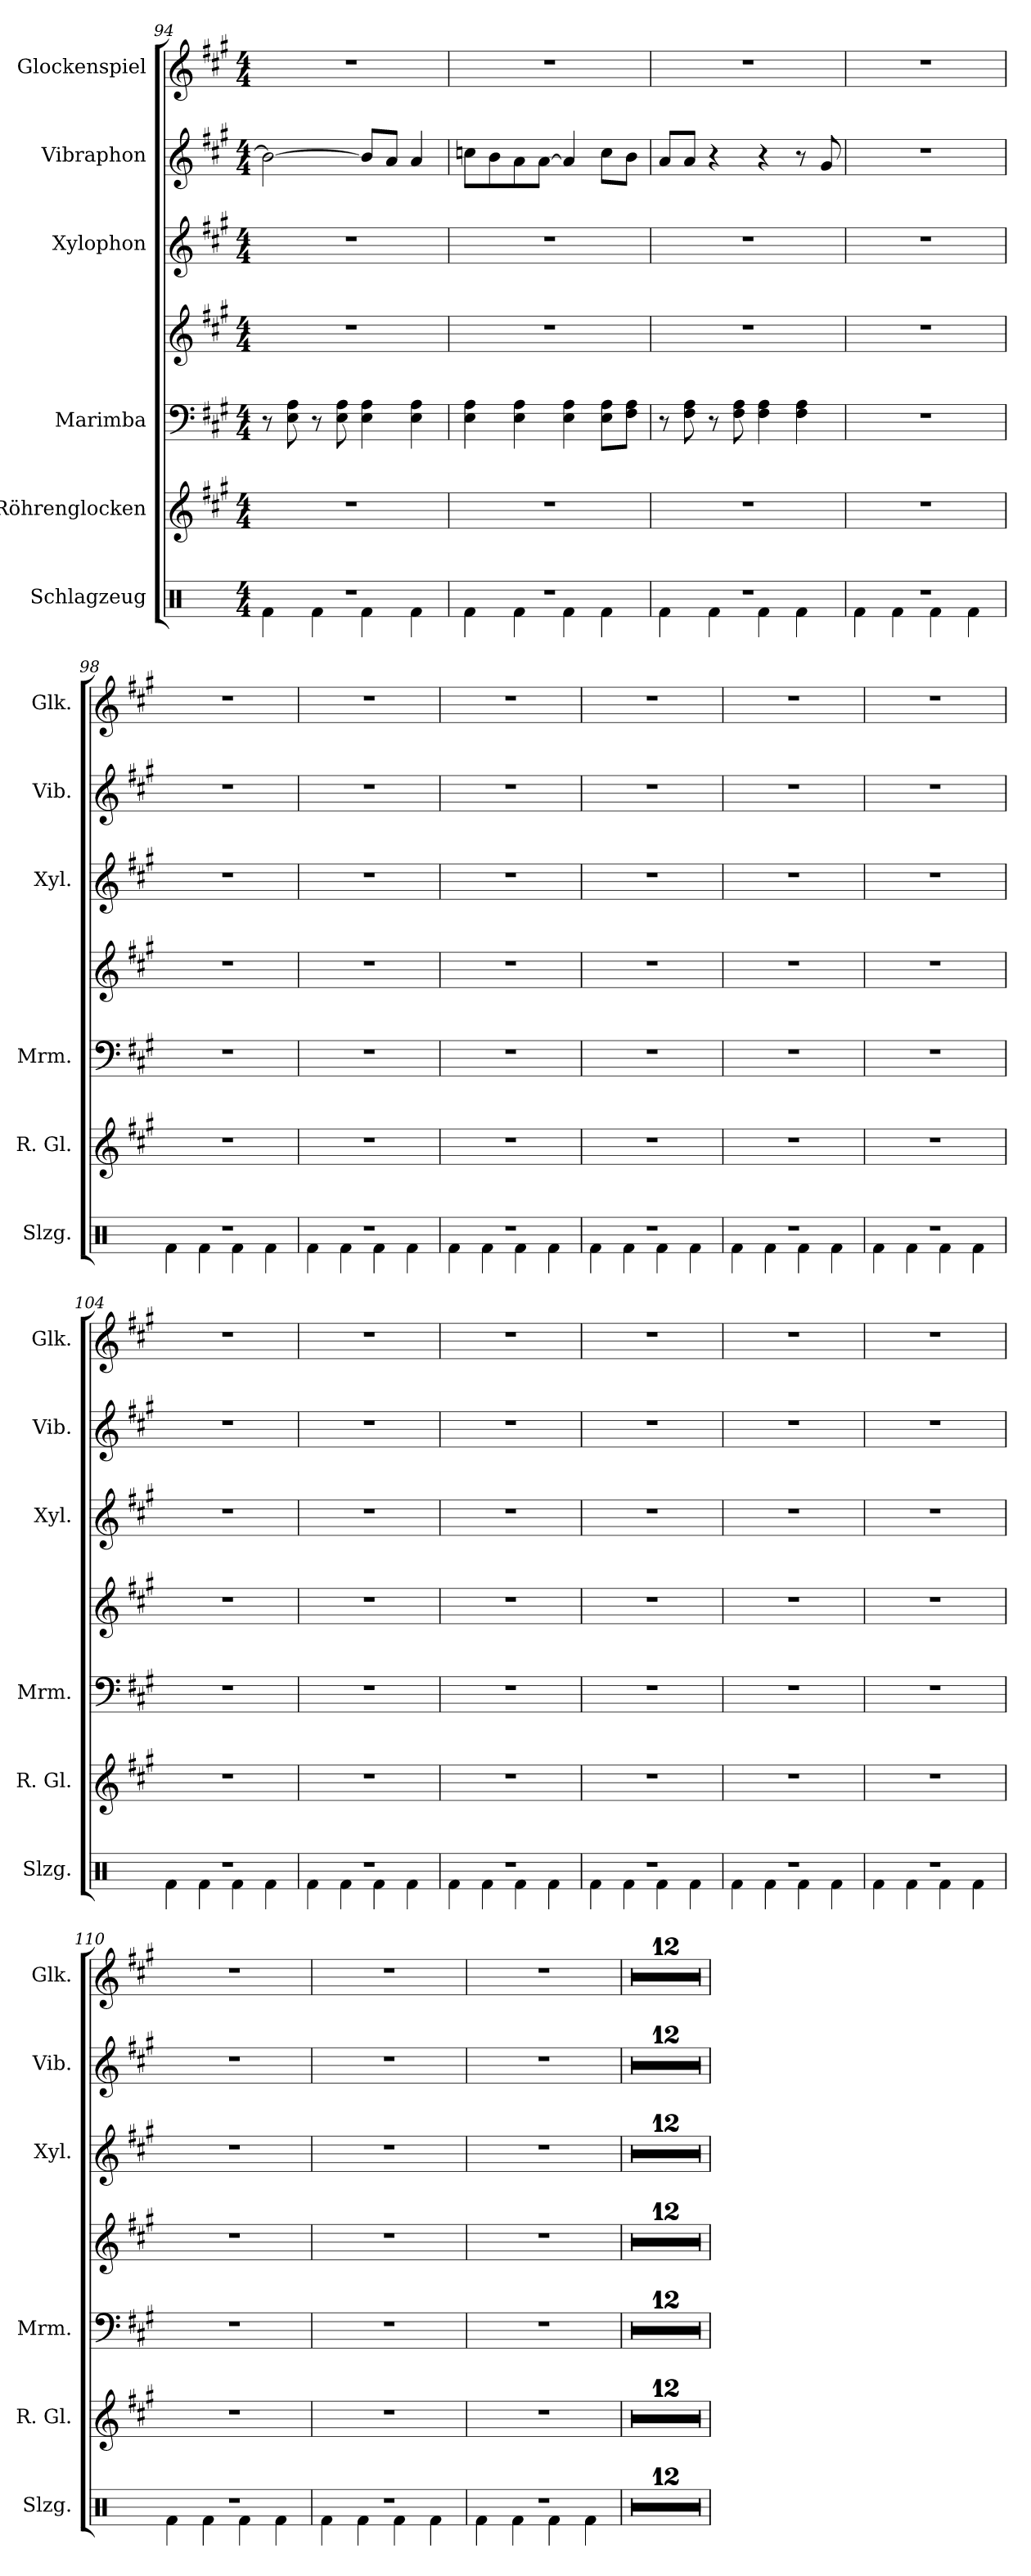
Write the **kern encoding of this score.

**kern	**kern	**kern	**kern	**kern	**kern	**kern
*part6	*part5	*part4	*part4	*part3	*part2	*part1
*staff7	*staff6	*staff5	*staff4	*staff3	*staff2	*staff1
*I"Schlagzeug	*I"Röhrenglocken	*I"Marimba	*	*I"Xylophon	*I"Vibraphon	*I"Glockenspiel
*I'Slzg.	*I'R. Gl.	*I'Mrm.	*	*I'Xyl.	*I'Vib.	*I'Glk.
*clefX	*clefG2	*clefF4	*clefG2	*clefG2	*clefG2	*clefG2
*	*	*	*	*ITrd-7c-12	*	*ITrd-14c-24
*k[]	*k[f#c#g#]	*k[f#c#g#]	*k[f#c#g#]	*k[f#c#g#]	*k[f#c#g#]	*k[f#c#g#]
*M4/4	*M4/4	*M4/4	*M4/4	*M4/4	*M4/4	*M4/4
=94	=94	=94	=94	=94	=94	=94
*^	*	*	*	*	*	*
1r	4Rf\	1r	8r	1r	1r	2b\_	1r
.	.	.	8E\ 8A\	.	.	.	.
.	4Rf\	.	8r	.	.	.	.
.	.	.	8E\ 8A\	.	.	.	.
.	4Rf\	.	4E\ 4A\	.	.	8b/L]	.
.	.	.	.	.	.	8a/J	.
.	4Rf\	.	4E\ 4A\	.	.	4a/	.
=95	=95	=95	=95	=95	=95	=95	=95
1r	4Rf\	1r	4E\ 4A\	1r	1r	8ccn\L	1r
.	.	.	.	.	.	8b\	.
.	4Rf\	.	4E\ 4A\	.	.	8a\	.
.	.	.	.	.	.	[8a\J	.
.	4Rf\	.	4E\ 4A\	.	.	4a/]	.
.	4Rf\	.	8E\ 8A\L	.	.	8cc\L	.
.	.	.	8F#\ 8A\J	.	.	8b\J	.
=96	=96	=96	=96	=96	=96	=96	=96
1r	4Rf\	1r	8r	1r	1r	8a/L	1r
.	.	.	8F#\ 8A\	.	.	8a/J	.
.	4Rf\	.	8r	.	.	4r	.
.	.	.	8F#\ 8A\	.	.	.	.
.	4Rf\	.	4F#\ 4A\	.	.	4r	.
.	4Rf\	.	4F#\ 4A\	.	.	8r	.
.	.	.	.	.	.	8g#/	.
!!LO:PB:g=z
=97	=97	=97	=97	=97	=97	=97	=97
1r	4Rf\	1r	1r	1r	1r	1r	1r
.	4Rf\	.	.	.	.	.	.
.	4Rf\	.	.	.	.	.	.
.	4Rf\	.	.	.	.	.	.
=98	=98	=98	=98	=98	=98	=98	=98
1r	4Rf\	1r	1r	1r	1r	1r	1r
.	4Rf\	.	.	.	.	.	.
.	4Rf\	.	.	.	.	.	.
.	4Rf\	.	.	.	.	.	.
=99	=99	=99	=99	=99	=99	=99	=99
1r	4Rf\	1r	1r	1r	1r	1r	1r
.	4Rf\	.	.	.	.	.	.
.	4Rf\	.	.	.	.	.	.
.	4Rf\	.	.	.	.	.	.
=100	=100	=100	=100	=100	=100	=100	=100
1r	4Rf\	1r	1r	1r	1r	1r	1r
.	4Rf\	.	.	.	.	.	.
.	4Rf\	.	.	.	.	.	.
.	4Rf\	.	.	.	.	.	.
=101	=101	=101	=101	=101	=101	=101	=101
1r	4Rf\	1r	1r	1r	1r	1r	1r
.	4Rf\	.	.	.	.	.	.
.	4Rf\	.	.	.	.	.	.
.	4Rf\	.	.	.	.	.	.
=102	=102	=102	=102	=102	=102	=102	=102
1r	4Rf\	1r	1r	1r	1r	1r	1r
.	4Rf\	.	.	.	.	.	.
.	4Rf\	.	.	.	.	.	.
.	4Rf\	.	.	.	.	.	.
=103	=103	=103	=103	=103	=103	=103	=103
1r	4Rf\	1r	1r	1r	1r	1r	1r
.	4Rf\	.	.	.	.	.	.
.	4Rf\	.	.	.	.	.	.
.	4Rf\	.	.	.	.	.	.
!!LO:PB:g=z
=104	=104	=104	=104	=104	=104	=104	=104
1r	4Rf\	1r	1r	1r	1r	1r	1r
.	4Rf\	.	.	.	.	.	.
.	4Rf\	.	.	.	.	.	.
.	4Rf\	.	.	.	.	.	.
=105	=105	=105	=105	=105	=105	=105	=105
1r	4Rf\	1r	1r	1r	1r	1r	1r
.	4Rf\	.	.	.	.	.	.
.	4Rf\	.	.	.	.	.	.
.	4Rf\	.	.	.	.	.	.
=106	=106	=106	=106	=106	=106	=106	=106
1r	4Rf\	1r	1r	1r	1r	1r	1r
.	4Rf\	.	.	.	.	.	.
.	4Rf\	.	.	.	.	.	.
.	4Rf\	.	.	.	.	.	.
=107	=107	=107	=107	=107	=107	=107	=107
1r	4Rf\	1r	1r	1r	1r	1r	1r
.	4Rf\	.	.	.	.	.	.
.	4Rf\	.	.	.	.	.	.
.	4Rf\	.	.	.	.	.	.
=108	=108	=108	=108	=108	=108	=108	=108
1r	4Rf\	1r	1r	1r	1r	1r	1r
.	4Rf\	.	.	.	.	.	.
.	4Rf\	.	.	.	.	.	.
.	4Rf\	.	.	.	.	.	.
=109	=109	=109	=109	=109	=109	=109	=109
1r	4Rf\	1r	1r	1r	1r	1r	1r
.	4Rf\	.	.	.	.	.	.
.	4Rf\	.	.	.	.	.	.
.	4Rf\	.	.	.	.	.	.
=110	=110	=110	=110	=110	=110	=110	=110
1r	4Rf\	1r	1r	1r	1r	1r	1r
.	4Rf\	.	.	.	.	.	.
.	4Rf\	.	.	.	.	.	.
.	4Rf\	.	.	.	.	.	.
!!LO:PB:g=z
=111	=111	=111	=111	=111	=111	=111	=111
1r	4Rf\	1r	1r	1r	1r	1r	1r
.	4Rf\	.	.	.	.	.	.
.	4Rf\	.	.	.	.	.	.
.	4Rf\	.	.	.	.	.	.
=112	=112	=112	=112	=112	=112	=112	=112
1r	4Rf\	1r	1r	1r	1r	1r	1r
.	4Rf\	.	.	.	.	.	.
.	4Rf\	.	.	.	.	.	.
.	4Rf\	.	.	.	.	.	.
*v	*v	*	*	*	*	*	*
=113	=113	=113	=113	=113	=113	=113
1r	1r	1r	1r	1r	1r	1r
=114	=114	=114	=114	=114	=114	=114
1r	1r	1r	1r	1r	1r	1r
=115	=115	=115	=115	=115	=115	=115
1r	1r	1r	1r	1r	1r	1r
=116	=116	=116	=116	=116	=116	=116
1r	1r	1r	1r	1r	1r	1r
=117	=117	=117	=117	=117	=117	=117
1r	1r	1r	1r	1r	1r	1r
=118	=118	=118	=118	=118	=118	=118
1r	1r	1r	1r	1r	1r	1r
=119	=119	=119	=119	=119	=119	=119
1r	1r	1r	1r	1r	1r	1r
=120	=120	=120	=120	=120	=120	=120
1r	1r	1r	1r	1r	1r	1r
=121	=121	=121	=121	=121	=121	=121
1r	1r	1r	1r	1r	1r	1r
=122	=122	=122	=122	=122	=122	=122
1r	1r	1r	1r	1r	1r	1r
=123	=123	=123	=123	=123	=123	=123
1r	1r	1r	1r	1r	1r	1r
=124	=124	=124	=124	=124	=124	=124
1r	1r	1r	1r	1r	1r	1r
=	=	=	=	=	=	=
*-	*-	*-	*-	*-	*-	*-
